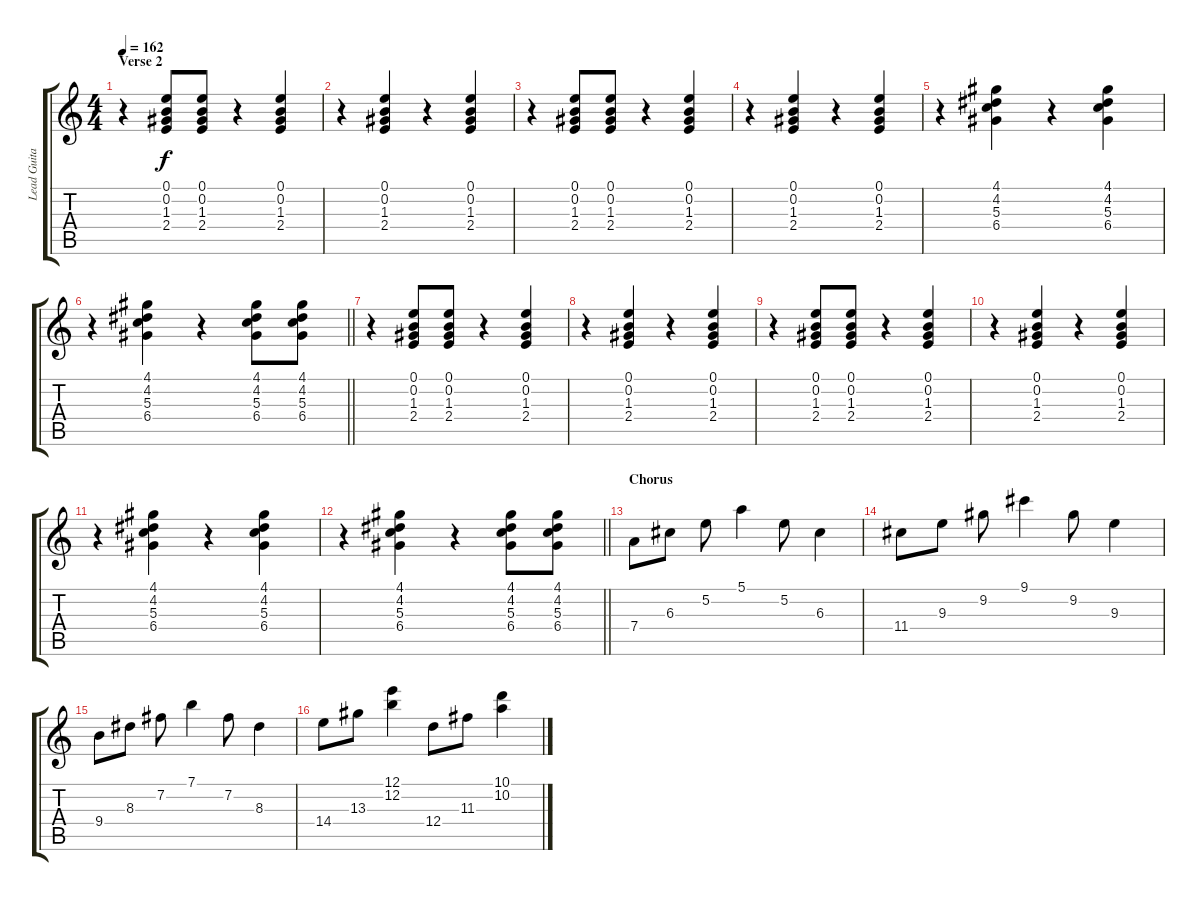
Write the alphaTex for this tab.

\track ("Lead Guitar" "Lead Guita") {instrument overdrivenguitar}
\staff {score tabs}
\tuning (E4 B3 G3 D3 A2 E2) {hide}
\ts (4 4)
\section ("" "Verse 2")
\tempo 162
\clef g2
\ks c
r.4{dy f} (0.1 0.2 1.3 2.4).8 (0.1 0.2 1.3 2.4).8 r.4 (0.1 0.2 1.3 2.4).4 |
r.4 (0.1 0.2 1.3 2.4).4 r.4 (0.1 0.2 1.3 2.4).4 |
r.4 (0.1 0.2 1.3 2.4).8 (0.1 0.2 1.3 2.4).8 r.4 (0.1 0.2 1.3 2.4).4 |
r.4 (0.1 0.2 1.3 2.4).4 r.4 (0.1 0.2 1.3 2.4).4 |
r.4 (4.1 4.2 5.3 6.4).4 r.4 (4.1 4.2 5.3 6.4).4 |
\barLineRight lightlight
r.4 (4.1 4.2 5.3 6.4).4 r.4 (4.1 4.2 5.3 6.4).8 (4.1 4.2 5.3 6.4).8 |
r.4 (0.1 0.2 1.3 2.4).8 (0.1 0.2 1.3 2.4).8 r.4 (0.1 0.2 1.3 2.4).4 |
r.4 (0.1 0.2 1.3 2.4).4 r.4 (0.1 0.2 1.3 2.4).4 |
r.4 (0.1 0.2 1.3 2.4).8 (0.1 0.2 1.3 2.4).8 r.4 (0.1 0.2 1.3 2.4).4 |
r.4 (0.1 0.2 1.3 2.4).4 r.4 (0.1 0.2 1.3 2.4).4 |
r.4 (4.1 4.2 5.3 6.4).4 r.4 (4.1 4.2 5.3 6.4).4 |
\barLineRight lightlight
r.4 (4.1 4.2 5.3 6.4).4 r.4 (4.1 4.2 5.3 6.4).8 (4.1 4.2 5.3 6.4).8 |
\section ("" "Chorus")
7.4.8 6.3.8 5.2.8 5.1.4 5.2.8 6.3.4 |
11.4.8 9.3.8 9.2.8 9.1.4 9.2.8 9.3.4 |
9.4.8 8.3.8 7.2.8 7.1.4 7.2.8 8.3.4 |
14.4.8 13.3.8 (12.1 12.2).4 12.4.8 11.3.8 (10.1 10.2).4
